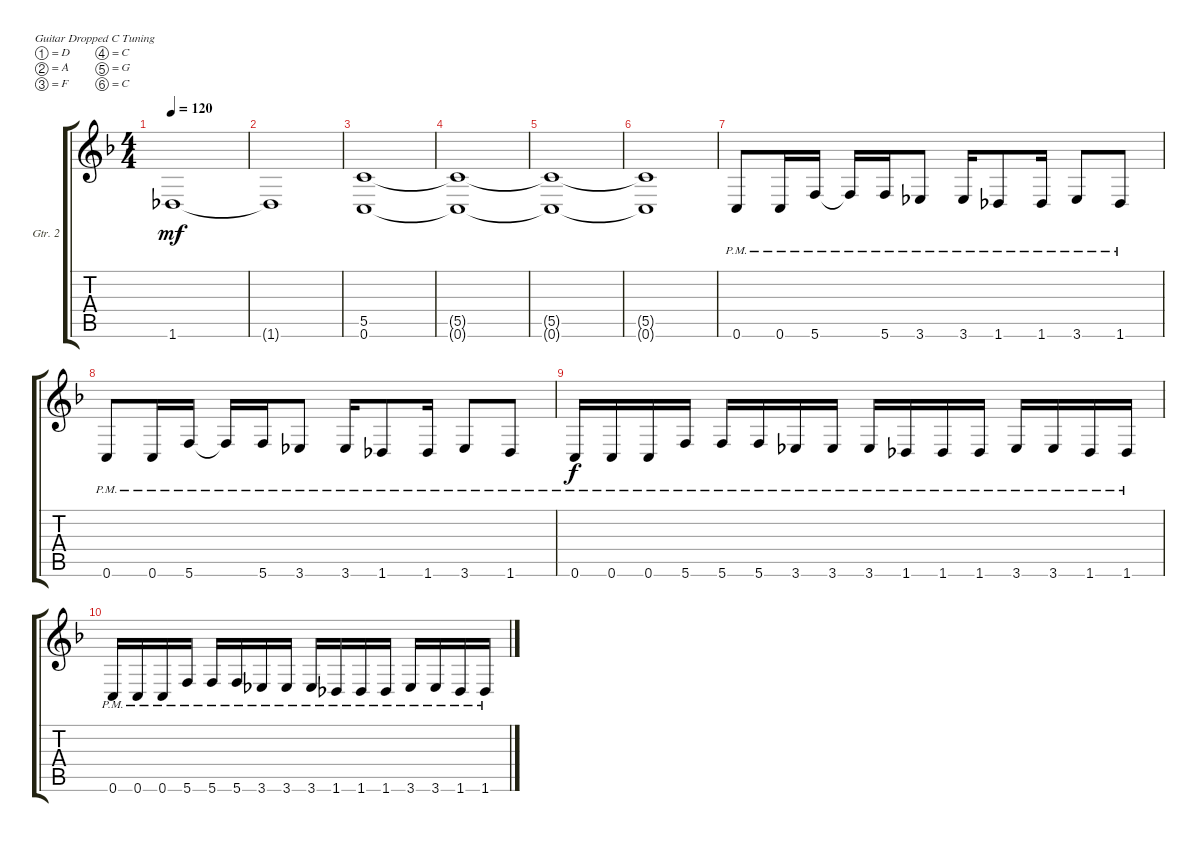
\defaultSystemsLayout 4
\bracketExtendMode groupsimilarinstruments
\firstSystemTrackNameOrientation horizontal
\otherSystemsTrackNameOrientation horizontal
\track ("Electric Guitar" "Gtr. 2") {instrument distortionguitar}
\staff {score tabs}
\tuning (D4 A3 F3 C3 G2 C2)
\ts (4 4)
\tempo 120
\clef g2
\ks f
1.6.1{dy mf} |
1.6{t}.1 |
(0.6 5.5).1 |
(5.5{t} 0.6{t}).1 |
(0.6{t} 5.5{t}).1 |
(5.5{t} 0.6{t}).1 |
0.6{pm}.8 0.6{pm}.16 5.6{pm}.16 5.6{pm t}.16 5.6{pm}.16 3.6{pm}.8 3.6{pm}.16 1.6{pm}.8 1.6{pm}.16 3.6{pm}.8 1.6{pm}.8 |
0.6{pm}.8 0.6{pm}.16 5.6{pm}.16 5.6{pm t}.16 5.6{pm}.16 3.6{pm}.8 3.6{pm}.16 1.6{pm}.8 1.6{pm}.16 3.6{pm}.8 1.6{pm}.8 |
0.6{pm}.16{dy f} 0.6{pm}.16 0.6{pm}.16 5.6{pm}.16 5.6{pm}.16 5.6{pm}.16 3.6{pm}.16 3.6{pm}.16 3.6{pm}.16 1.6{pm}.16 1.6{pm}.16 1.6{pm}.16 3.6{pm}.16 3.6{pm}.16 1.6{pm}.16 1.6{pm}.16 |
0.6{pm}.16 0.6{pm}.16 0.6{pm}.16 5.6{pm}.16 5.6{pm}.16 5.6{pm}.16 3.6{pm}.16 3.6{pm}.16 3.6{pm}.16 1.6{pm}.16 1.6{pm}.16 1.6{pm}.16 3.6{pm}.16 3.6{pm}.16 1.6{pm}.16 1.6{pm}.16
